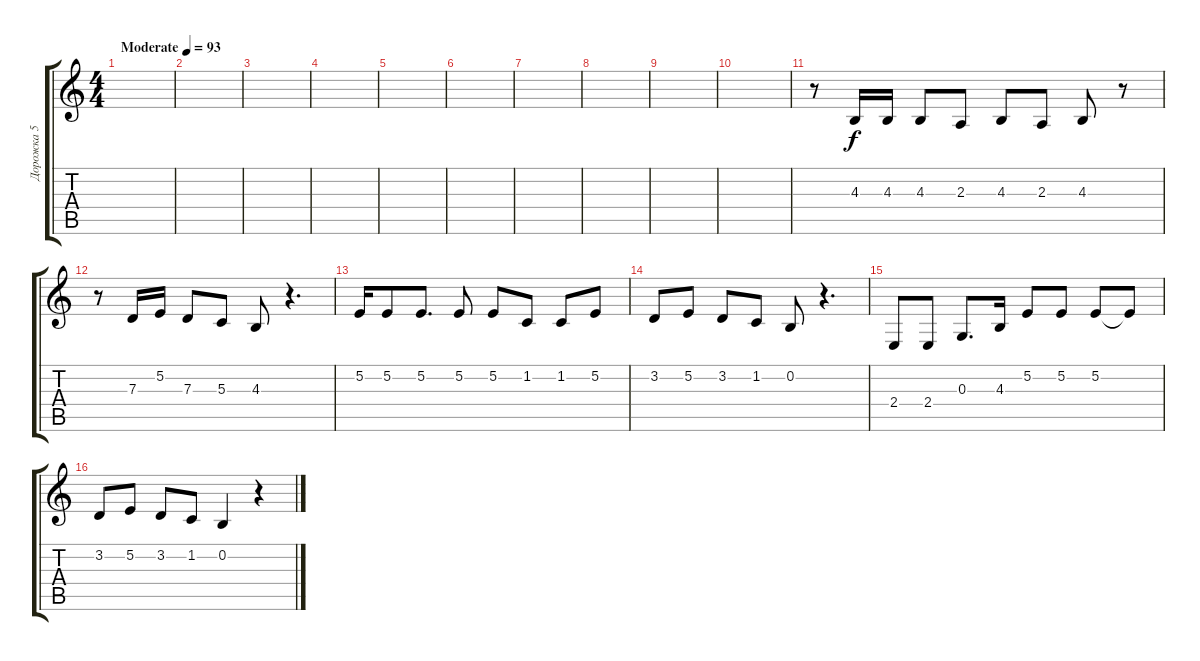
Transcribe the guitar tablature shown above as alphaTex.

\track ("Дорожка 5" "Дорожка 5") {instrument altosax}
\staff {score tabs}
\tuning (E4 B3 G3 D3 A2 E2) {hide}
\ts (4 4)
\tempo (93 "Moderate")
\clef g2
\ks c
|
|
|
|
|
|
|
|
|
|
r.8 4.3.16 4.3.16 4.3.8 2.3.8 4.3.8 2.3.8 4.3.8 r.8 |
r.8 7.3.16 5.2.16 7.3.8 5.3.8 4.3.8 r.4{d} |
5.2.16 5.2.8 5.2.8{d} 5.2.8 5.2.8 1.2.8 1.2.8 5.2.8 |
3.2.8 5.2.8 3.2.8 1.2.8 0.2.8 r.4{d} |
2.4.8 2.4.8 0.3.8{d} 4.3.16 5.2.8 5.2.8 5.2.8 5.2{t}.8 |
3.2.8 5.2.8 3.2.8 1.2.8 0.2.4 r.4
